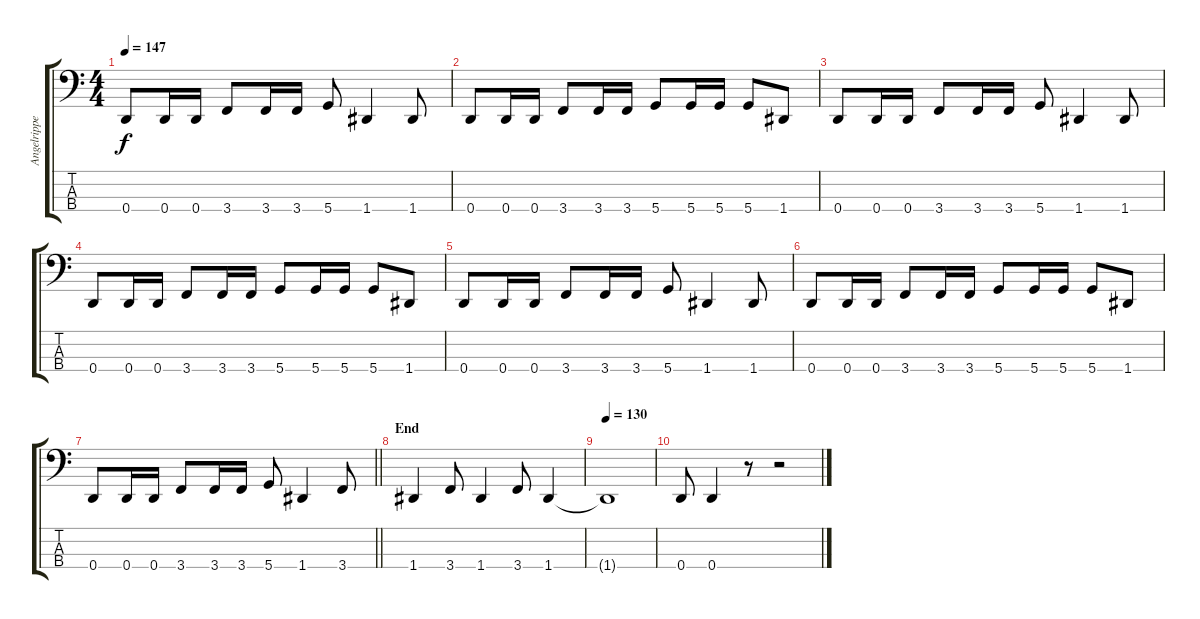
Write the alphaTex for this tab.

\track ("Angelripper" "Angelrippe") {instrument electricbasspick}
\staff {score tabs}
\tuning (F2 C2 G1 D1) {hide}
\ts (4 4)
\tempo 147
\clef f4
\ks c
0.4.8{dy f} 0.4.16 0.4.16 3.4.8 3.4.16 3.4.16 5.4.8 1.4.4 1.4.8 |
0.4.8 0.4.16 0.4.16 3.4.8 3.4.16 3.4.16 5.4.8 5.4.16 5.4.16 5.4.8 1.4.8 |
0.4.8 0.4.16 0.4.16 3.4.8 3.4.16 3.4.16 5.4.8 1.4.4 1.4.8 |
0.4.8 0.4.16 0.4.16 3.4.8 3.4.16 3.4.16 5.4.8 5.4.16 5.4.16 5.4.8 1.4.8 |
0.4.8 0.4.16 0.4.16 3.4.8 3.4.16 3.4.16 5.4.8 1.4.4 1.4.8 |
0.4.8 0.4.16 0.4.16 3.4.8 3.4.16 3.4.16 5.4.8 5.4.16 5.4.16 5.4.8 1.4.8 |
\barLineRight lightlight
0.4.8 0.4.16 0.4.16 3.4.8 3.4.16 3.4.16 5.4.8 1.4.4 3.4.8 |
\section ("" "End")
1.4.4 3.4.8 1.4.4 3.4.8 1.4.4 |
\tempo 130
1.4{t}.1 |
0.4.8 0.4.4 r.8 r.2
